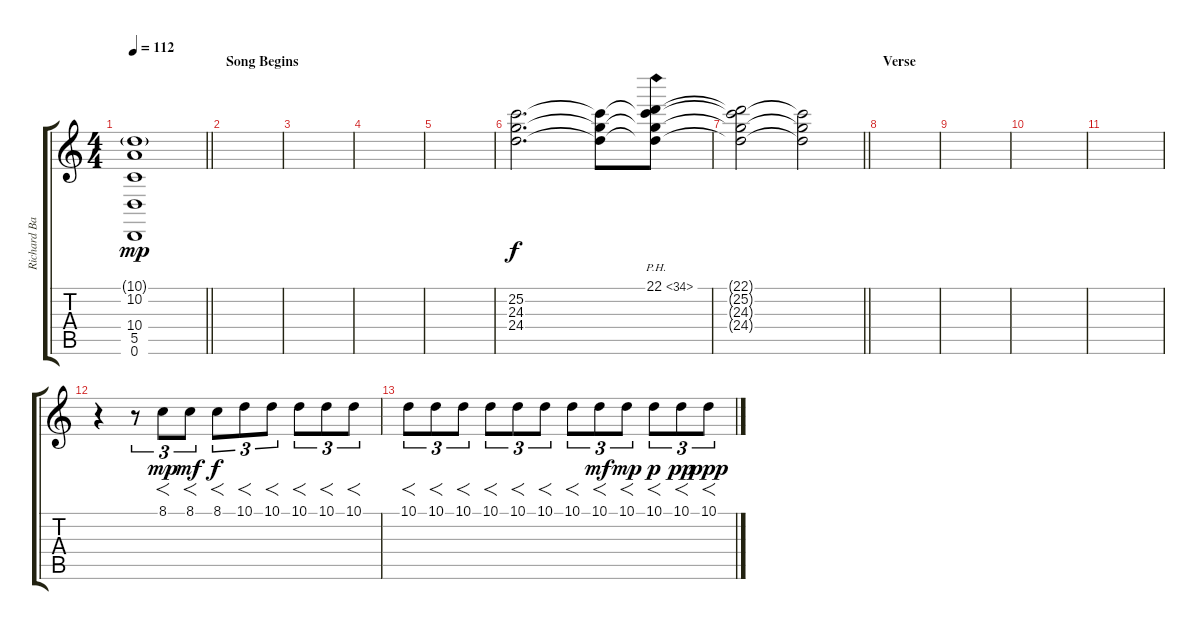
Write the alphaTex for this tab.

\track ("Richard Barbieri - Ambient" "Richard Ba") {instrument pad2warm}
\staff {score tabs}
\tuning (E4 B3 G3 D3 A2 D2) {hide}
\ts (4 4)
\tempo 112
\clef g2
\barLineRight lightlight
\ks c
(10.1{g} 10.2{t} 10.4{t} 5.5{t} 0.6{t}).1{dy mp} |
\section ("" "Song Begins")
|
|
|
|
(25.2 24.3 24.4).2{d dy f volume 10} (25.2{t} 24.3{t} 24.4{t}).8 (22.1{ph 12} 25.2{t} 24.3{t} 24.4{t}).8 |
\barLineRight lightlight
(22.1{t} 25.2{t} 24.3{t} 24.4{t}).2{volume 0} (25.2{t} 24.3{t} 24.4{t}).2 |
\section ("" "Verse")
|
|
|
|
r.4 r.8{tu (3 2)} 8.1.8{f tu (3 2) dy mp volume 13 instrument synthvoice} 8.1.8{f tu (3 2) dy mf} 8.1.8{f tu (3 2) dy f} 10.1.8{f tu (3 2)} 10.1.8{f tu (3 2)} 10.1.8{f tu (3 2)} 10.1.8{f tu (3 2)} 10.1.8{f tu (3 2)} |
10.1.8{f tu (3 2)} 10.1.8{f tu (3 2)} 10.1.8{f tu (3 2)} 10.1.8{f tu (3 2)} 10.1.8{f tu (3 2)} 10.1.8{f tu (3 2)} 10.1.8{f tu (3 2)} 10.1.8{f tu (3 2) dy mf} 10.1.8{f tu (3 2) dy mp} 10.1.8{f tu (3 2) dy p} 10.1.8{f tu (3 2) dy pp} 10.1.8{f tu (3 2) dy ppp}
